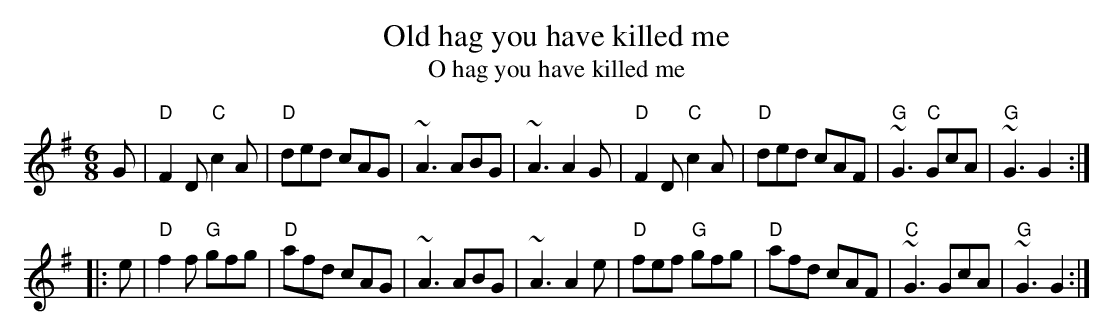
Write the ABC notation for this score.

X:1
T:Old hag you have killed me
T:O hag you have killed me
M:6/8
L:1/8
K:G
G|\
"D"F2D "C"c2A|"D"ded cAG|~A3 ABG|~A3 A2G|\
"D"F2D "C"c2A|"D"ded cAF|"G"~G3 "C"GcA|"G"~G3 G2:|
|:e|\
"D"f2f "G"gfg|"D"afd cAG|~A3 ABG|~A3 A2e|\
"D"fef "G"gfg|"D"afd cAF|"C"~G3 GcA|"G"~G3 G2:|
